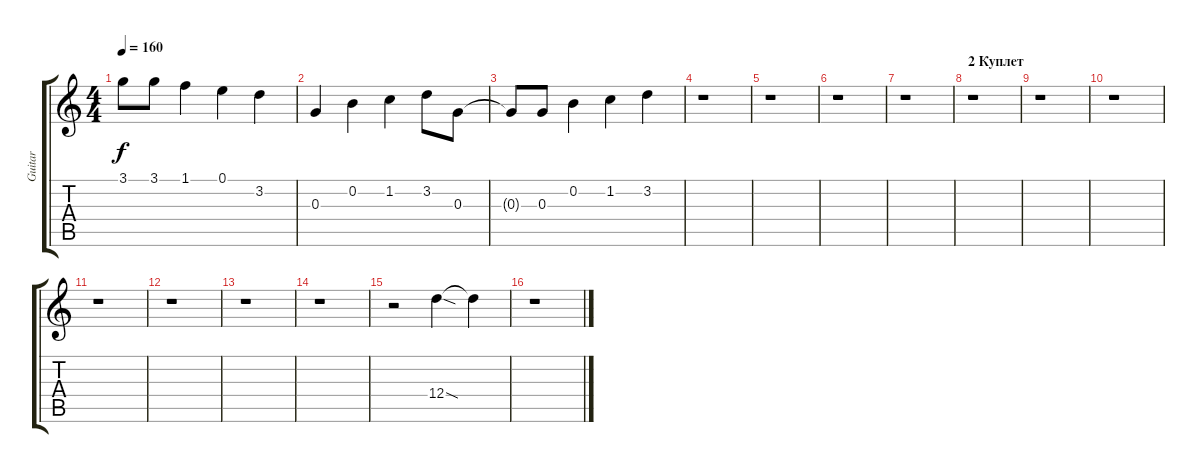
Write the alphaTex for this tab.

\track ("Guitar" "Guitar") {instrument distortionguitar}
\staff {score tabs}
\tuning (E4 B3 G3 D3 A2 E2) {hide}
\ts (4 4)
\tempo 160
\clef g2
\ks c
3.1{t}.8{dy f} 3.1.8 1.1.4 0.1.4 3.2.4 |
0.3.4 0.2.4 1.2.4 3.2.8 0.3.8 |
0.3{t}.8 0.3.8 0.2.4 1.2.4 3.2.4 |
r.1 |
r.1 |
r.1 |
r.1 |
\section ("" "2 Куплет")
r.1 |
r.1 |
r.1 |
r.1 |
r.1 |
r.1 |
r.1 |
r.2 12.4{sod}.4 12.4{t}.4 |
r.1
